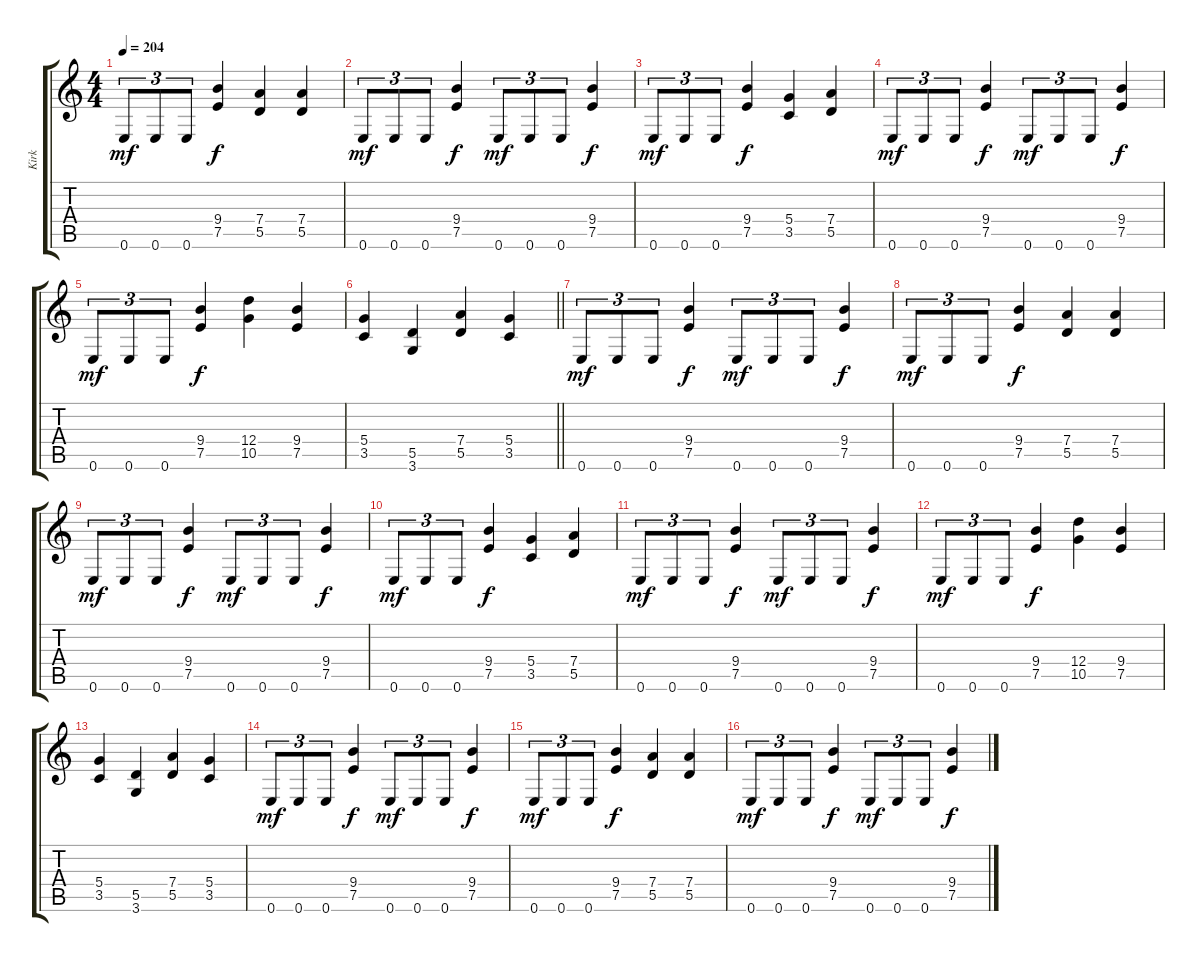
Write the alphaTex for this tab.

\track ("Kirk" "Kirk") {instrument distortionguitar}
\staff {score tabs}
\tuning (E4 B3 G3 D3 A2 E2) {hide}
\ts (4 4)
\tempo 204
\clef g2
\ks c
0.6.8{tu (3 2) dy mf} 0.6.8{tu (3 2)} 0.6.8{tu (3 2)} (9.4 7.5).4{dy f} (7.4 5.5).4 (7.4 5.5).4 |
0.6.8{tu (3 2) dy mf} 0.6.8{tu (3 2)} 0.6.8{tu (3 2)} (9.4 7.5).4{dy f} 0.6.8{tu (3 2) dy mf} 0.6.8{tu (3 2)} 0.6.8{tu (3 2)} (9.4 7.5).4{dy f} |
0.6.8{tu (3 2) dy mf} 0.6.8{tu (3 2)} 0.6.8{tu (3 2)} (9.4 7.5).4{dy f} (5.4 3.5).4 (7.4 5.5).4 |
0.6.8{tu (3 2) dy mf} 0.6.8{tu (3 2)} 0.6.8{tu (3 2)} (9.4 7.5).4{dy f} 0.6.8{tu (3 2) dy mf} 0.6.8{tu (3 2)} 0.6.8{tu (3 2)} (9.4 7.5).4{dy f} |
0.6.8{tu (3 2) dy mf} 0.6.8{tu (3 2)} 0.6.8{tu (3 2)} (9.4 7.5).4{dy f} (12.4 10.5).4 (9.4 7.5).4 |
\barLineRight lightlight
(5.4 3.5).4 (5.5 3.6).4 (7.4 5.5).4 (5.4 3.5).4 |
0.6.8{tu (3 2) dy mf} 0.6.8{tu (3 2)} 0.6.8{tu (3 2)} (9.4 7.5).4{dy f} 0.6.8{tu (3 2) dy mf} 0.6.8{tu (3 2)} 0.6.8{tu (3 2)} (9.4 7.5).4{dy f} |
0.6.8{tu (3 2) dy mf} 0.6.8{tu (3 2)} 0.6.8{tu (3 2)} (9.4 7.5).4{dy f} (7.4 5.5).4 (7.4 5.5).4 |
0.6.8{tu (3 2) dy mf} 0.6.8{tu (3 2)} 0.6.8{tu (3 2)} (9.4 7.5).4{dy f} 0.6.8{tu (3 2) dy mf} 0.6.8{tu (3 2)} 0.6.8{tu (3 2)} (9.4 7.5).4{dy f} |
0.6.8{tu (3 2) dy mf} 0.6.8{tu (3 2)} 0.6.8{tu (3 2)} (9.4 7.5).4{dy f} (5.4 3.5).4 (7.4 5.5).4 |
0.6.8{tu (3 2) dy mf} 0.6.8{tu (3 2)} 0.6.8{tu (3 2)} (9.4 7.5).4{dy f} 0.6.8{tu (3 2) dy mf} 0.6.8{tu (3 2)} 0.6.8{tu (3 2)} (9.4 7.5).4{dy f} |
0.6.8{tu (3 2) dy mf} 0.6.8{tu (3 2)} 0.6.8{tu (3 2)} (9.4 7.5).4{dy f} (12.4 10.5).4 (9.4 7.5).4 |
(5.4 3.5).4 (5.5 3.6).4 (7.4 5.5).4 (5.4 3.5).4 |
0.6.8{tu (3 2) dy mf} 0.6.8{tu (3 2)} 0.6.8{tu (3 2)} (9.4 7.5).4{dy f} 0.6.8{tu (3 2) dy mf} 0.6.8{tu (3 2)} 0.6.8{tu (3 2)} (9.4 7.5).4{dy f} |
0.6.8{tu (3 2) dy mf} 0.6.8{tu (3 2)} 0.6.8{tu (3 2)} (9.4 7.5).4{dy f} (7.4 5.5).4 (7.4 5.5).4 |
0.6.8{tu (3 2) dy mf} 0.6.8{tu (3 2)} 0.6.8{tu (3 2)} (9.4 7.5).4{dy f} 0.6.8{tu (3 2) dy mf} 0.6.8{tu (3 2)} 0.6.8{tu (3 2)} (9.4 7.5).4{dy f}
